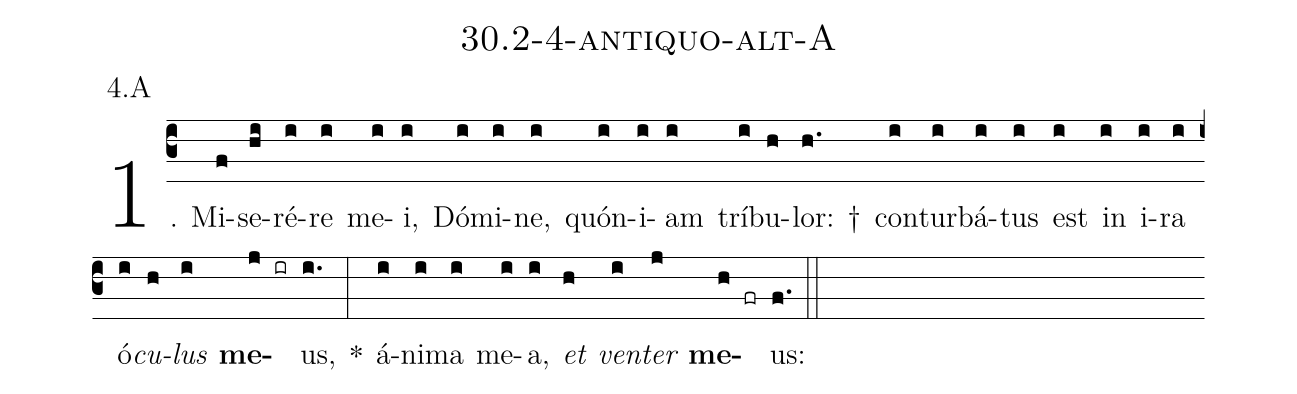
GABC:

name: 30.2-4-antiquo-alt-A;
annotation: 4.A;
%%
(c3)1. Mi(f)se(hi)ré(i)re(i) me(i)i,(i) Dó(i)mi(i)ne,(i) quón(i)i(i)am(i) trí(i)bu(h)lor: †(h.) con(i)tur(i)bá(i)tus(i) est(i) in(i) i(i)ra(i) ó(i)<i>cu</i>(h)<i>lus</i>(i) <b>me</b>(j ir)us,(i.) *(:) á(i)ni(i)ma(i) me(i)a,(i) <i>et</i>(h) <i>ven</i>(i)<i>ter</i>(j) <b>me</b>(h fr)us:(f.) (::)
